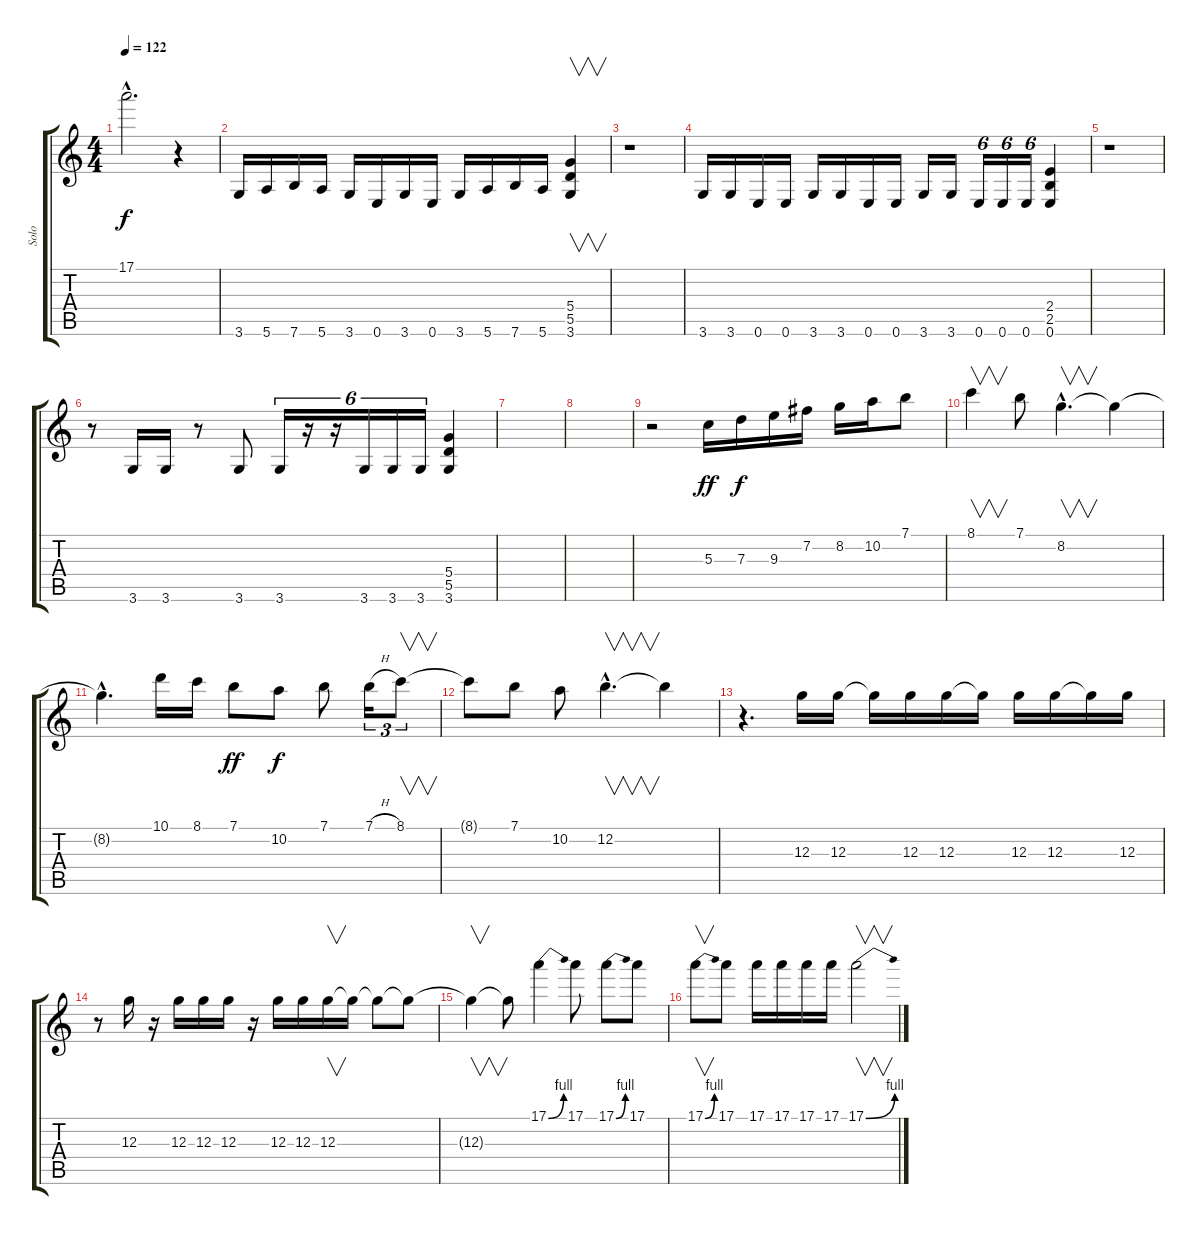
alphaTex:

\track ("Solo" "Solo") {instrument distortionguitar}
\staff {score tabs}
\tuning (E4 B3 G3 D3 A2 E2) {hide}
\ts (4 4)
\tempo 122
\clef g2
\ks c
17.1{hac t}.2{d dy f} r.4 |
3.6.16 5.6.16 7.6.16 5.6.16 3.6.16 0.6.16 3.6.16 0.6.16 3.6.16 5.6.16 7.6.16 5.6.16 (5.4 5.5 3.6).4{v} |
r.1 |
3.6.16 3.6.16 0.6.16 0.6.16 3.6.16 3.6.16 0.6.16 0.6.16 3.6.16 3.6.16 0.6.16{tu (6 4)} 0.6.16{tu (6 4)} 0.6.16{tu (6 4)} (2.4 2.5 0.6).4 |
r.1 |
r.8 3.6.16 3.6.16 r.8 3.6.8 3.6.16{tu (6 4)} r.16{tu (6 4)} r.16{tu (6 4)} 3.6.16{tu (6 4)} 3.6.16{tu (6 4)} 3.6.16{tu (6 4)} (5.4 5.5 3.6).4 |
|
|
r.2 5.3.16{dy ff} 7.3.16{dy f} 9.3.16 7.2.16 8.2.16 10.2.16 7.1.8 |
8.1.4{v} 7.1.8 8.2{hac}.4{v d} 8.2{t}.4 |
8.2{hac t}.4{d} 10.1.16 8.1.16 7.1.8{dy ff} 10.2.8{dy f} 7.1.8 7.1{h}.16{tu (3 2)} 8.1.8{v tu (3 2)} |
8.1{t}.8 7.1.8 10.2.8 12.2{hac}.4{v d} 12.2{t}.4 |
r.4{d} 12.3.16 12.3.16 12.3{t}.16 12.3.16 12.3.16 12.3{t}.16 12.3.16 12.3.16 12.3{t}.16 12.3.16 |
r.8 12.3.16 r.16 12.3.16 12.3.16 12.3.16 r.16 12.3.16 12.3.16 12.3.16{v} 12.3{t}.16 12.3{t}.8 12.3{t}.8 |
12.3{t}.4{v} 12.3{t}.8 17.1{be (bend 0 0 60 4)}.4 17.1.8 17.1{be (bend 0 0 60 4)}.8 17.1.8 |
17.1{be (bend 0 0 60 4)}.8{v} 17.1.8 17.1.16 17.1.16 17.1.16 17.1.16 17.1{be (bend 0 0 60 4)}.2{v}
